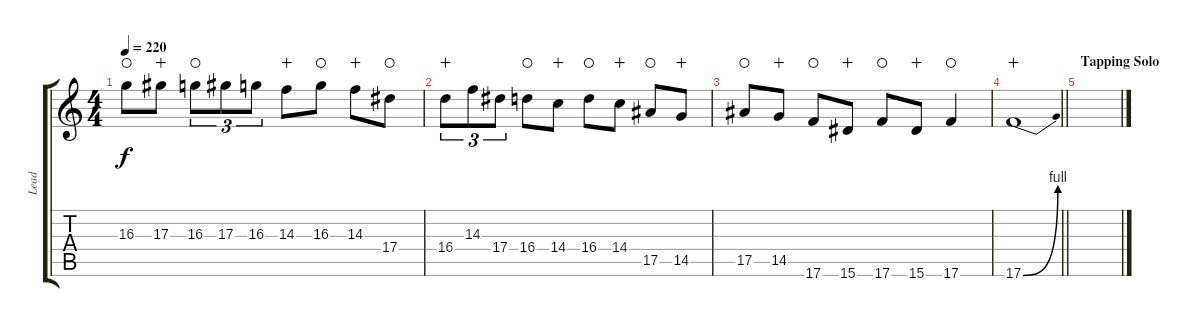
\track ("Lead" "Lead") {instrument overdrivenguitar}
\staff {score tabs}
\tuning (C4 G3 Eb3 Bb2 F2 C2) {hide}
\ts (4 4)
\tempo 220
\clef g2
\ks c
16.3.8{dy f waho} 17.3.8{wahc} 16.3.8{tu (3 2) waho} 17.3.8{tu (3 2)} 16.3.8{tu (3 2)} 14.3.8{wahc} 16.3.8{waho} 14.3.8{wahc} 17.4.8{waho} |
16.4.8{tu (3 2) wahc} 14.3.8{tu (3 2)} 17.4.8{tu (3 2)} 16.4.8{waho} 14.4.8{wahc} 16.4.8{waho} 14.4.8{wahc} 17.5.8{waho} 14.5.8{wahc} |
17.5.8{waho} 14.5.8{wahc} 17.6.8{waho} 15.6.8{wahc} 17.6.8{waho} 15.6.8{wahc} 17.6.4{waho} |
\barLineRight lightlight
17.6{be (bend 0 0 60 4)}.1{wahc} |
\section ("" "Tapping Solo")
